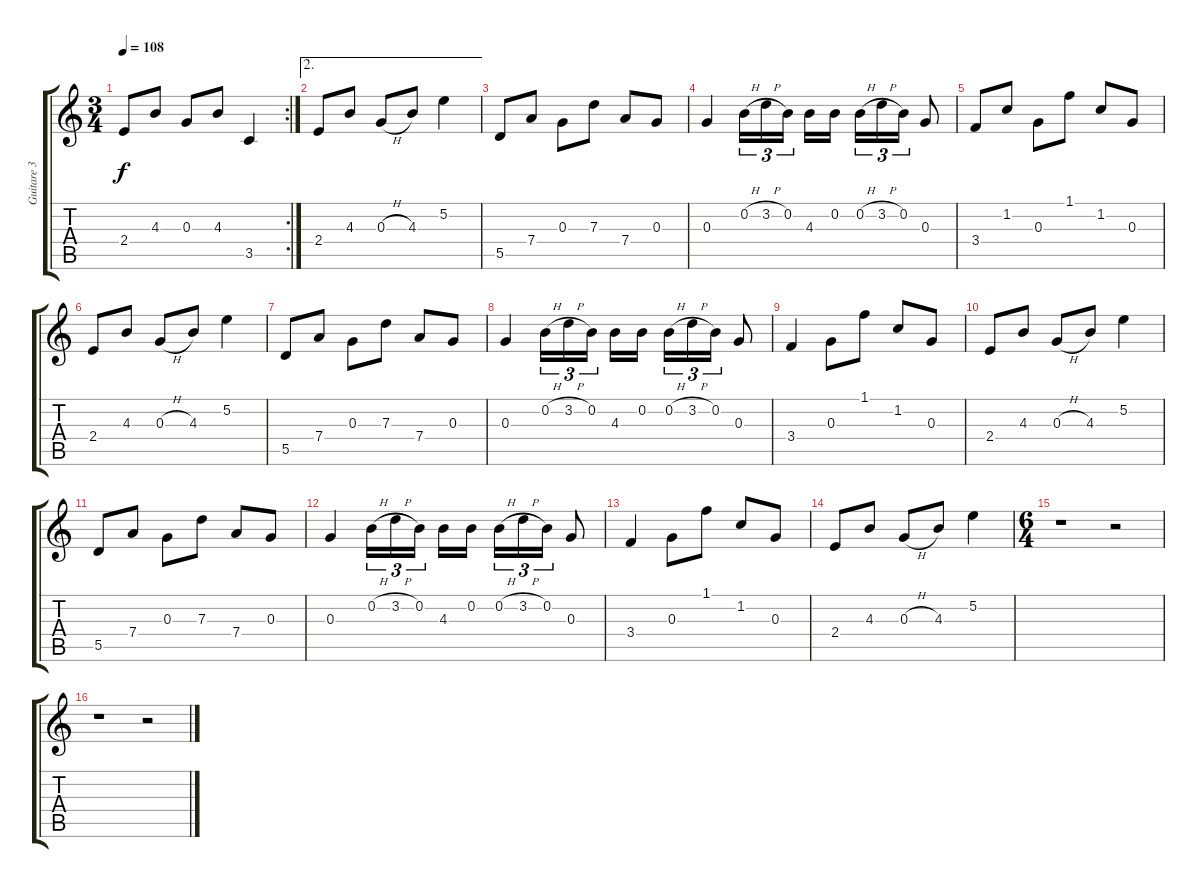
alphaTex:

\track ("Guitare 3 Kirk" "Guitare 3 ") {instrument acousticguitarsteel}
\staff {score tabs}
\tuning (E4 B3 G3 D3 A2 E2) {hide}
\rc 2
\ts (3 4)
\tempo 108
\clef g2
\ks c
2.4.8{dy f} 4.3.8 0.3.8 4.3.8 3.5.4 |
\ae 2
2.4.8 4.3.8 0.3{h}.8 4.3.8 5.2.4 |
5.5.8 7.4.8 0.3.8 7.3.8 7.4.8 0.3.8 |
0.3.4 0.2{h}.16{tu (3 2)} 3.2{h}.16{tu (3 2)} 0.2.16{tu (3 2)} 4.3.16 0.2.16 0.2{h}.16{tu (3 2)} 3.2{h}.16{tu (3 2)} 0.2.16{tu (3 2)} 0.3.8 |
3.4.8 1.2.8 0.3.8 1.1.8 1.2.8 0.3.8 |
2.4.8 4.3.8 0.3{h}.8 4.3.8 5.2.4 |
5.5.8 7.4.8 0.3.8 7.3.8 7.4.8 0.3.8 |
0.3.4 0.2{h}.16{tu (3 2)} 3.2{h}.16{tu (3 2)} 0.2.16{tu (3 2)} 4.3.16 0.2.16 0.2{h}.16{tu (3 2)} 3.2{h}.16{tu (3 2)} 0.2.16{tu (3 2)} 0.3.8 |
3.4.4 0.3.8 1.1.8 1.2.8 0.3.8 |
2.4.8 4.3.8 0.3{h}.8 4.3.8 5.2.4 |
5.5.8 7.4.8 0.3.8 7.3.8 7.4.8 0.3.8 |
0.3.4 0.2{h}.16{tu (3 2)} 3.2{h}.16{tu (3 2)} 0.2.16{tu (3 2)} 4.3.16 0.2.16 0.2{h}.16{tu (3 2)} 3.2{h}.16{tu (3 2)} 0.2.16{tu (3 2)} 0.3.8 |
3.4.4 0.3.8 1.1.8 1.2.8 0.3.8 |
2.4.8 4.3.8 0.3{h}.8 4.3.8 5.2.4 |
\ts (6 4)
r.1 r.2 |
r.1 r.2
